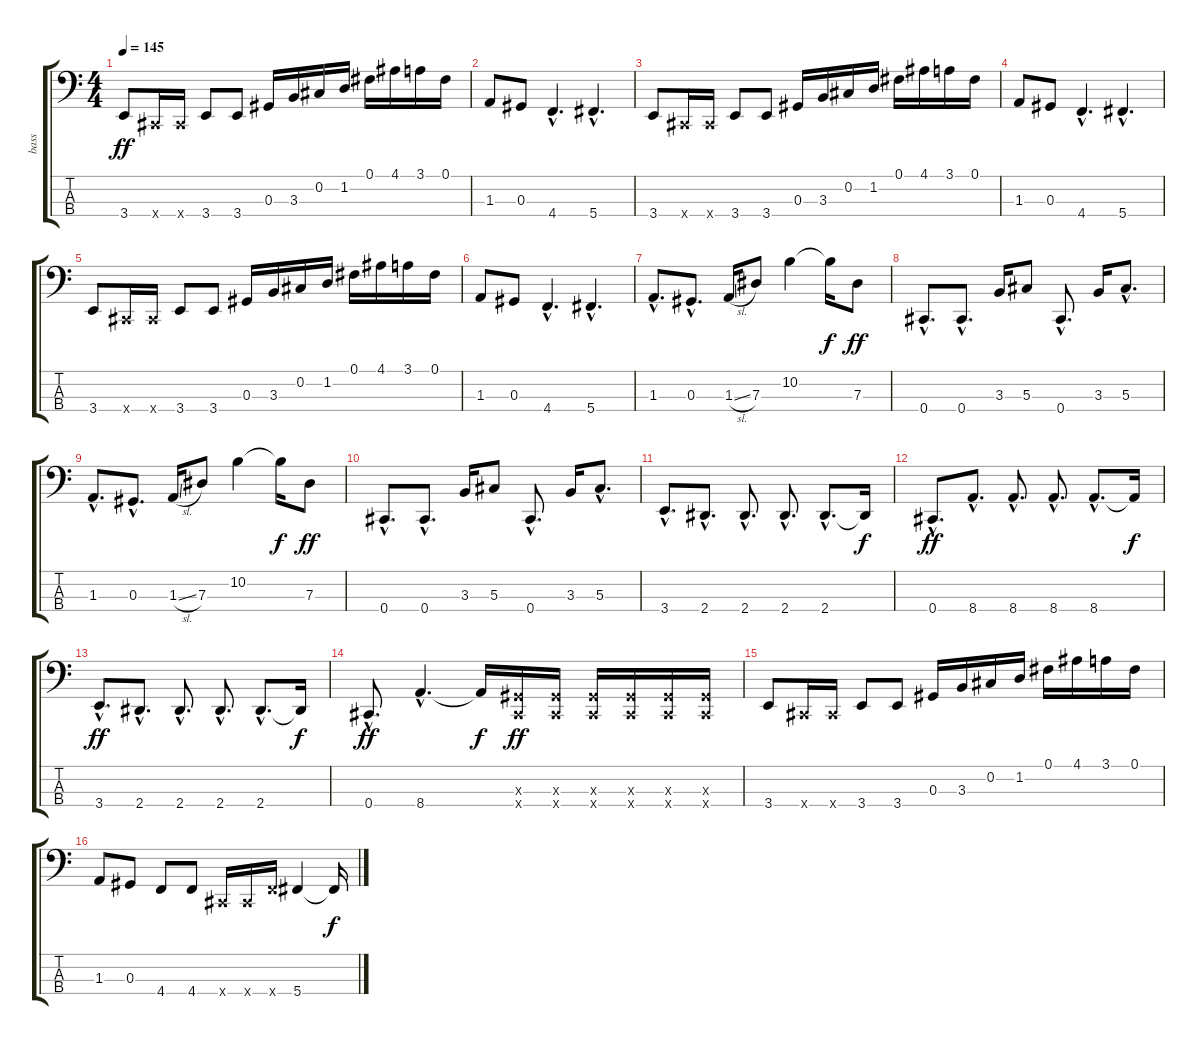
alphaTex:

\track ("bass" "bass") {instrument electricbasspick}
\staff {score tabs}
\tuning (Gb2 Db2 Ab1 Db1) {hide}
\ts (4 4)
\tempo 145
\clef f4
\ks c
3.4.8{dy ff} 0.4{x}.16 0.4{x}.16 3.4.8 3.4.8 0.3.16 3.3.16 0.2.16 1.2.16 0.1.16 4.1.16 3.1.16 0.1.16 |
1.3.8 0.3.8 4.4{hac}.4{d} 5.4{hac}.4{d} |
3.4.8 0.4{x}.16 0.4{x}.16 3.4.8 3.4.8 0.3.16 3.3.16 0.2.16 1.2.16 0.1.16 4.1.16 3.1.16 0.1.16 |
1.3.8 0.3.8 4.4{hac}.4{d} 5.4{hac}.4{d} |
3.4.8 0.4{x}.16 0.4{x}.16 3.4.8 3.4.8 0.3.16 3.3.16 0.2.16 1.2.16 0.1.16 4.1.16 3.1.16 0.1.16 |
1.3.8 0.3.8 4.4{hac}.4{d} 5.4{hac}.4{d} |
1.3{hac}.8{d} 0.3{hac}.8{d} 1.3{sl}.16 7.3.8 10.2.4 10.2{t}.16{dy f} 7.3.8{dy ff} |
0.4{hac}.8{d} 0.4{hac}.8{d} 3.3.16 5.3.8 0.4{hac}.8{d} 3.3.16 5.3{hac}.8{d} |
1.3{hac}.8{d} 0.3{hac}.8{d} 1.3{sl}.16 7.3.8 10.2.4 10.2{t}.16{dy f} 7.3.8{dy ff} |
0.4{hac}.8{d} 0.4{hac}.8{d} 3.3.16 5.3.8 0.4{hac}.8{d} 3.3.16 5.3{hac}.8{d} |
3.4{hac}.8{d} 2.4{hac}.8{d} 2.4{hac}.8{d} 2.4{hac}.8{d} 2.4{hac}.8{d} 2.4{t}.16{dy f} |
0.4{hac}.8{d dy ff} 8.4{hac}.8{d} 8.4{hac}.8{d} 8.4{hac}.8{d} 8.4{hac}.8{d} 8.4{t}.16{dy f} |
3.4{hac}.8{d dy ff} 2.4{hac}.8{d} 2.4{hac}.8{d} 2.4{hac}.8{d} 2.4{hac}.8{d} 2.4{t}.16{dy f} |
0.4{hac}.8{d dy ff} 8.4{hac}.4{d} 8.4{t}.16{dy f} (0.3{x} 0.4{x}).16{dy ff} (0.3{x} 0.4{x}).16 (0.3{x} 0.4{x}).16 (0.3{x} 0.4{x}).16 (0.3{x} 0.4{x}).16 (0.3{x} 0.4{x}).16 |
3.4.8 0.4{x}.16 0.4{x}.16 3.4.8 3.4.8 0.3.16 3.3.16 0.2.16 1.2.16 0.1.16 4.1.16 3.1.16 0.1.16 |
1.3.8 0.3.8 4.4.8 4.4.8 0.4{x}.16 0.4{x}.16 4.4{x}.16 5.4.4 5.4{t}.16{dy f}
